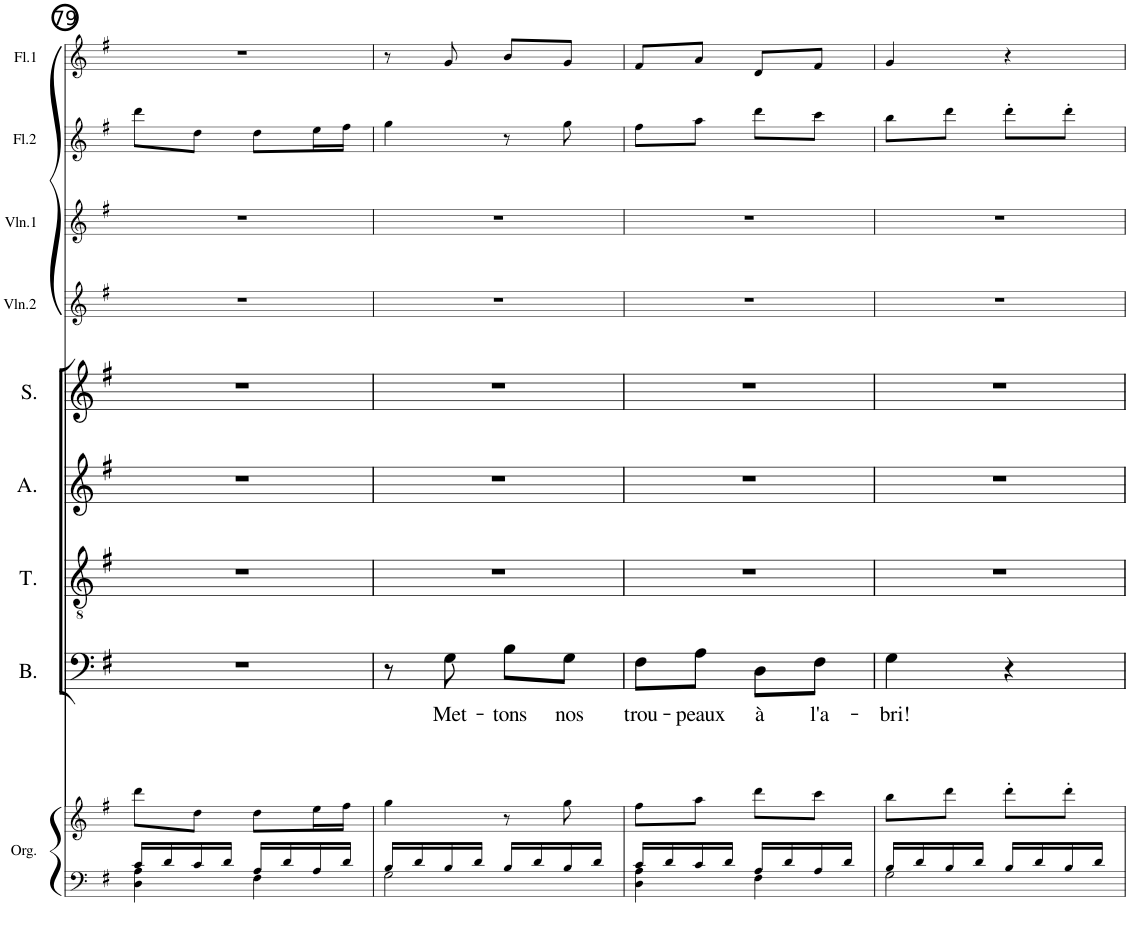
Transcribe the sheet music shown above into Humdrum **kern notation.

**kern	**kern	**kern	**text	**kern	**kern	**kern	**kern	**kern	**kern	**kern
*part9	*part9	*part8	*part8	*part7	*part6	*part5	*part4	*part3	*part2	*part1
*staff10	*staff9	*staff8	*staff8	*staff7	*staff6	*staff5	*staff4	*staff3	*staff2	*staff1
*I"Orgue	*	*I"Bass	*	*I"Ténor	*I"Alto	*I"Soprano	*I"Violon 2	*I"Violon 1	*I"Flûte 2	*I"Flûte 1
*I'Org.	*	*I'B.	*	*I'T.	*I'A.	*I'S.	*I'Vln.2	*I'Vln.1	*I'Fl.2	*I'Fl.1
!!LO:PB:g=z
*clefF4	*clefG2	*clefF4	*	*clefGv2	*clefG2	*clefG2	*clefG2	*clefG2	*clefG2	*clefG2
*k[f#]	*k[f#]	*k[f#]	*	*k[f#]	*k[f#]	*k[f#]	*k[f#]	*k[f#]	*k[f#]	*k[f#]
*M2/4	*M2/4	*M2/4	*	*M2/4	*M2/4	*M2/4	*M2/4	*M2/4	*M2/4	*M2/4
=79	=79	=79	=79	=79	=79	=79	=79	=79	=79	=79
*^	*	*	*	*	*	*	*	*	*	*
16c/LL	4D\ 4A\	8ddd\L	2r	.	2r	2r	2r	2r	2r	8ddd\L	2r
16d/	.	.	.	.	.	.	.	.	.	.	.
16c/	.	8dd\J	.	.	.	.	.	.	.	8dd\J	.
16d/JJ	.	.	.	.	.	.	.	.	.	.	.
16A/LL	4F#\	8dd\L	.	.	.	.	.	.	.	8dd\L	.
16d/	.	.	.	.	.	.	.	.	.	.	.
16A/	.	16ee\L	.	.	.	.	.	.	.	16ee\L	.
16d/JJ	.	16ff#\JJ	.	.	.	.	.	.	.	16ff#\JJ	.
=80	=80	=80	=80	=80	=80	=80	=80	=80	=80	=80	=80
16B/LL	2G\	4gg\	8r	.	2r	2r	2r	2r	2r	4gg\	8r
16d/	.	.	.	.	.	.	.	.	.	.	.
!	!	!	!	!LO:LY:b	!	!	!	!	!	!	!
16B/	.	.	8G\	Met-	.	.	.	.	.	.	8g/
16d/JJ	.	.	.	.	.	.	.	.	.	.	.
!	!	!	!	!LO:LY:b	!	!	!	!	!	!	!
16B/LL	.	8r	8B\L	-tons	.	.	.	.	.	8r	8b/L
16d/	.	.	.	.	.	.	.	.	.	.	.
!	!	!	!	!LO:LY:b	!	!	!	!	!	!	!
16B/	.	8gg\	8G\J	nos	.	.	.	.	.	8gg\	8g/J
16d/JJ	.	.	.	.	.	.	.	.	.	.	.
=81	=81	=81	=81	=81	=81	=81	=81	=81	=81	=81	=81
!	!	!	!	!LO:LY:b	!	!	!	!	!	!	!
16c/LL	4D\ 4A\	8ff#\L	8F#\L	trou-	2r	2r	2r	2r	2r	8ff#\L	8f#/L
16d/	.	.	.	.	.	.	.	.	.	.	.
!	!	!	!	!LO:LY:b	!	!	!	!	!	!	!
16c/	.	8aa\J	8A\J	-peaux	.	.	.	.	.	8aa\J	8a/J
16d/JJ	.	.	.	.	.	.	.	.	.	.	.
!	!	!	!	!LO:LY:b	!	!	!	!	!	!	!
16A/LL	4F#\	8ddd\L	8D\L	à	.	.	.	.	.	8ddd\L	8d/L
16d/	.	.	.	.	.	.	.	.	.	.	.
!	!	!	!	!LO:LY:b	!	!	!	!	!	!	!
16A/	.	8ccc\J	8F#\J	l'a-	.	.	.	.	.	8ccc\J	8f#/J
16d/JJ	.	.	.	.	.	.	.	.	.	.	.
=82	=82	=82	=82	=82	=82	=82	=82	=82	=82	=82	=82
!	!	!	!	!LO:LY:b	!	!	!	!	!	!	!
16B/LL	2G\	8bb\L	4G\	-bri!	2r	2r	2r	2r	2r	8bb\L	4g/
16d/	.	.	.	.	.	.	.	.	.	.	.
16B/	.	8ddd\J	.	.	.	.	.	.	.	8ddd\J	.
16d/JJ	.	.	.	.	.	.	.	.	.	.	.
16B/LL	.	8ddd'\L	4r	.	.	.	.	.	.	8ddd'\L	4r
16d/	.	.	.	.	.	.	.	.	.	.	.
16B/	.	8ddd'\J	.	.	.	.	.	.	.	8ddd'\J	.
16d/JJ	.	.	.	.	.	.	.	.	.	.	.
*v	*v	*	*	*	*	*	*	*	*	*	*
=	=	=	=	=	=	=	=	=	=	=
*-	*-	*-	*-	*-	*-	*-	*-	*-	*-	*-
